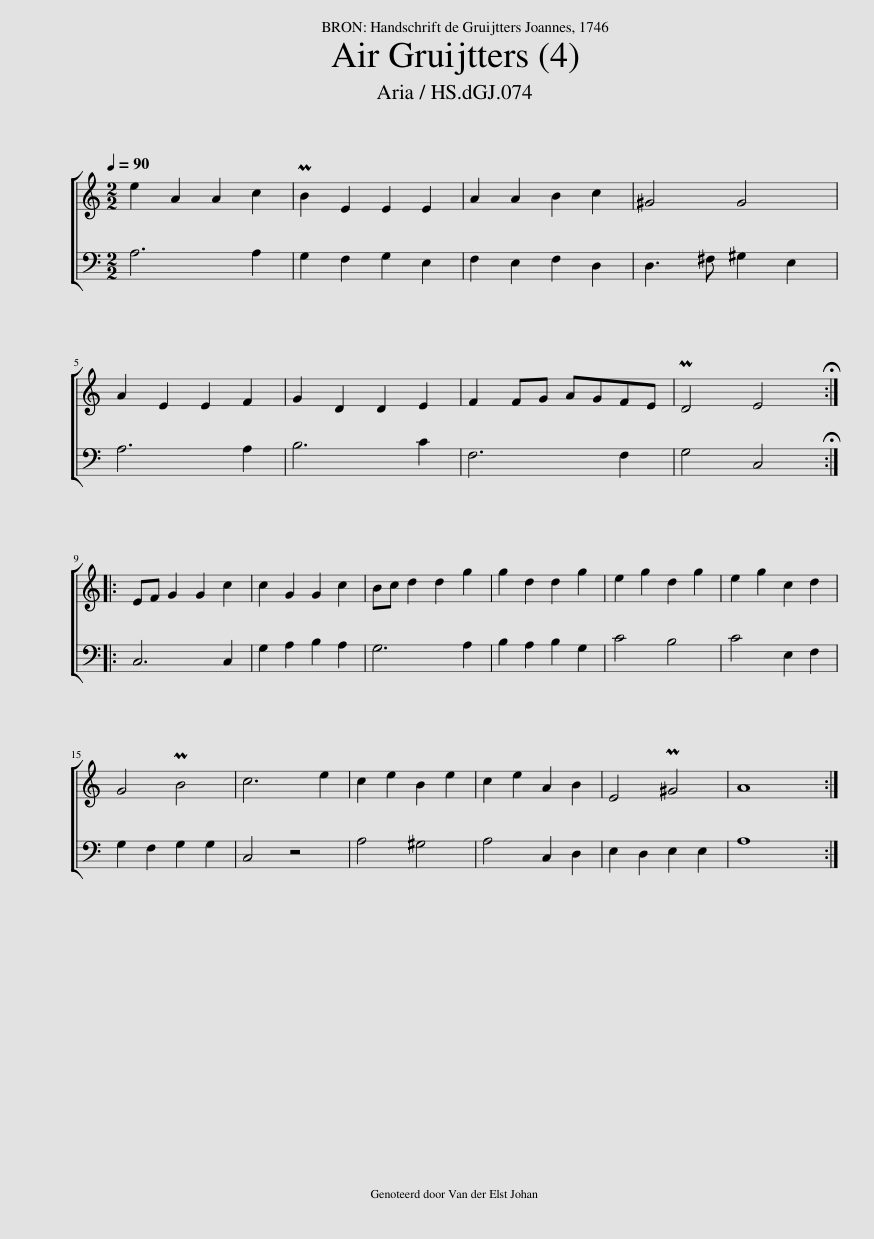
X:1
%%score [ 1 2 ]
L:1/8
Q:1/4=90
M:2/2
I:linebreak $
K:C
V:1 treble
V:2 bass
V:1
 e2 A2 A2 c2 | PB2 E2 E2 E2 | A2 A2 B2 c2 | ^G4 G4 |$ A2 E2 E2 F2 | %5
 G2 D2 D2 E2 | F2 FG AGFE | PD4 E4 ::$ EF G2 G2 c2 | c2 G2 G2 c2 | %10
 Bc d2 d2 g2 | g2 d2 d2 g2 | e2 g2 d2 g2 | e2 g2 c2 d2 |$ G4 PB4 | %15
 c6 e2 | c2 e2 B2 e2 | c2 e2 A2 B2 | E4 P^G4 | A8 :| %20
V:2
 A,6 A,2 | G,2 F,2 G,2 E,2 | F,2 E,2 F,2 D,2 | D,3 ^F, ^G,2 E,2 |$ A,6 A,2 | %5
 B,6 C2 | F,6 F,2 | G,4 C,4 ::$ C,6 C,2 | G,2 A,2 B,2 A,2 | %10
 G,6 A,2 | B,2 A,2 B,2 G,2 | C4 B,4 | C4 E,2 F,2 |$ G,2 F,2 G,2 G,2 | %15
 C,4 z4 | A,4 ^G,4 | A,4 C,2 D,2 | E,2 D,2 E,2 E,2 | A,8 :| %20
